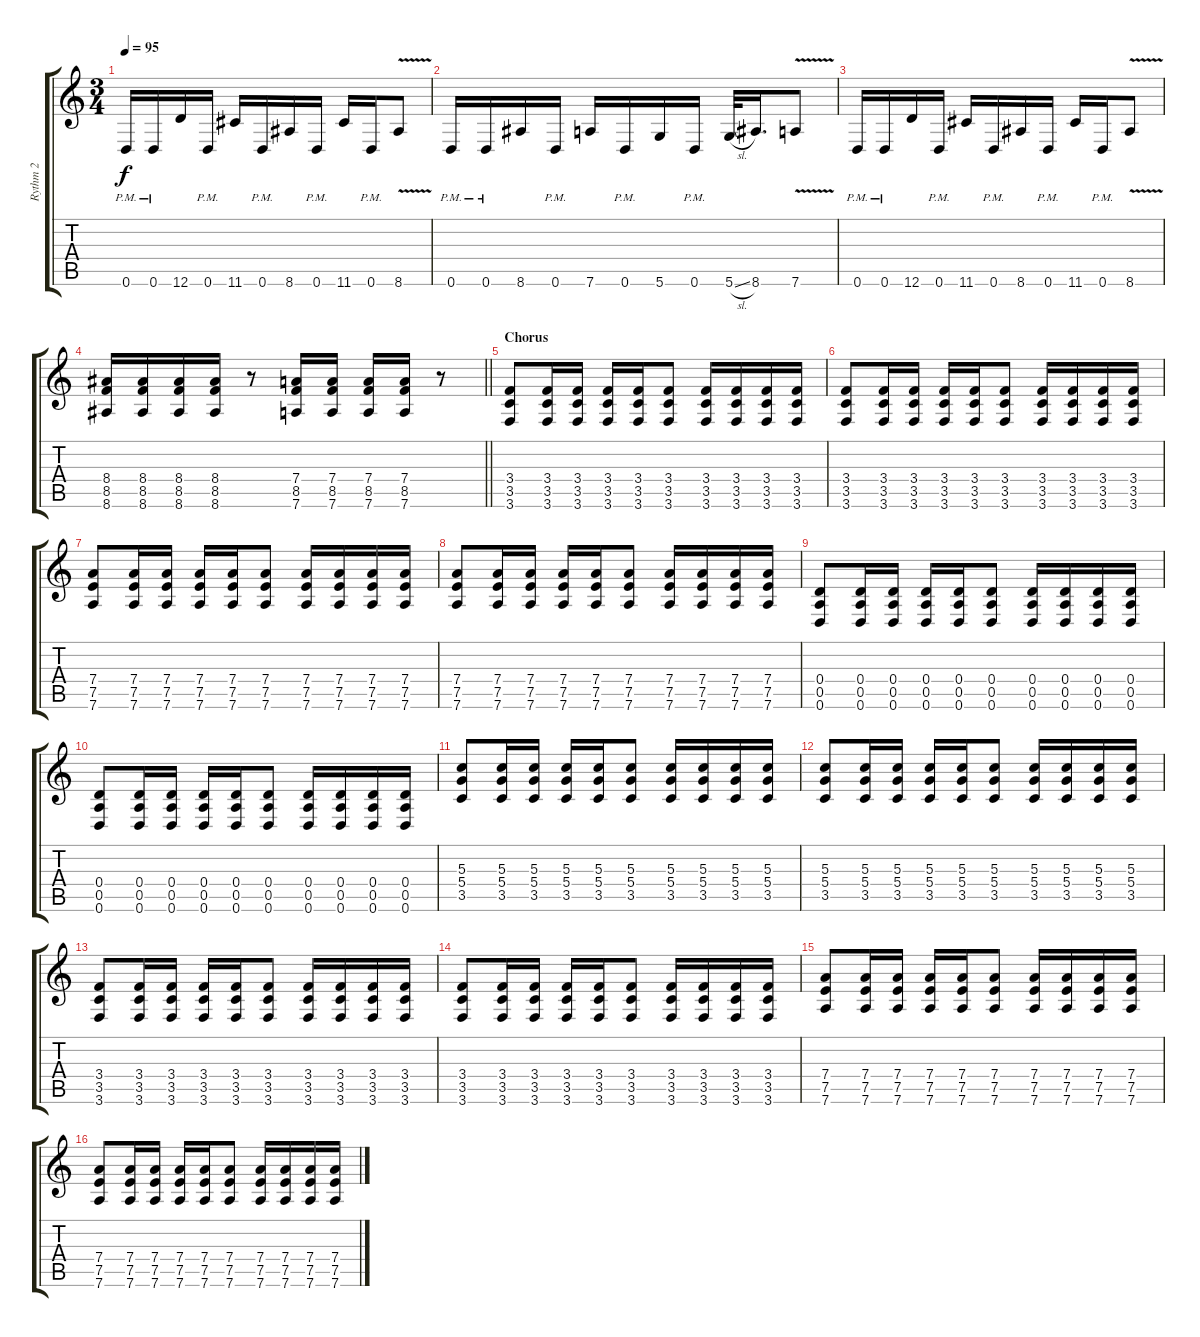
\track ("Rythm 2" "Rythm 2") {instrument overdrivenguitar}
\staff {score tabs}
\tuning (E4 B3 G3 D3 A2 D2) {hide}
\ts (3 4)
\tempo 95
\clef g2
\ks c
0.6{pm}.16{dy f} 0.6{pm}.16 12.6.16 0.6{pm}.16 11.6.16 0.6{pm}.16 8.6.16 0.6{pm}.16 11.6.16 0.6{pm}.16 8.6{v}.8 |
0.6{pm}.16 0.6{pm}.16 8.6.16 0.6{pm}.16 7.6.16 0.6{pm}.16 5.6.16 0.6{pm}.16 5.6{sl}.32 8.6.16{d} 7.6{v}.8 |
0.6{pm}.16 0.6{pm}.16 12.6.16 0.6{pm}.16 11.6.16 0.6{pm}.16 8.6.16 0.6{pm}.16 11.6.16 0.6{pm}.16 8.6{v}.8 |
\barLineRight lightlight
(8.4 8.5 8.6).16 (8.4 8.5 8.6).16 (8.4 8.5 8.6).16 (8.4 8.5 8.6).16 r.8 (7.4 8.5 7.6).16 (7.4 8.5 7.6).16 (7.4 8.5 7.6).16 (7.4 8.5 7.6).16 r.8 |
\section ("" "Chorus")
(3.4 3.5 3.6).8 (3.4 3.5 3.6).16 (3.4 3.5 3.6).16 (3.4 3.5 3.6).16 (3.4 3.5 3.6).16 (3.4 3.5 3.6).8 (3.4 3.5 3.6).16 (3.4 3.5 3.6).16 (3.4 3.5 3.6).16 (3.4 3.5 3.6).16 |
(3.4 3.5 3.6).8 (3.4 3.5 3.6).16 (3.4 3.5 3.6).16 (3.4 3.5 3.6).16 (3.4 3.5 3.6).16 (3.4 3.5 3.6).8 (3.4 3.5 3.6).16 (3.4 3.5 3.6).16 (3.4 3.5 3.6).16 (3.4 3.5 3.6).16 |
(7.4 7.5 7.6).8 (7.4 7.5 7.6).16 (7.4 7.5 7.6).16 (7.4 7.5 7.6).16 (7.4 7.5 7.6).16 (7.4 7.5 7.6).8 (7.4 7.5 7.6).16 (7.4 7.5 7.6).16 (7.4 7.5 7.6).16 (7.4 7.5 7.6).16 |
(7.4 7.5 7.6).8 (7.4 7.5 7.6).16 (7.4 7.5 7.6).16 (7.4 7.5 7.6).16 (7.4 7.5 7.6).16 (7.4 7.5 7.6).8 (7.4 7.5 7.6).16 (7.4 7.5 7.6).16 (7.4 7.5 7.6).16 (7.4 7.5 7.6).16 |
(0.4 0.5 0.6).8 (0.4 0.5 0.6).16 (0.4 0.5 0.6).16 (0.4 0.5 0.6).16 (0.4 0.5 0.6).16 (0.4 0.5 0.6).8 (0.4 0.5 0.6).16 (0.4 0.5 0.6).16 (0.4 0.5 0.6).16 (0.4 0.5 0.6).16 |
(0.4 0.5 0.6).8 (0.4 0.5 0.6).16 (0.4 0.5 0.6).16 (0.4 0.5 0.6).16 (0.4 0.5 0.6).16 (0.4 0.5 0.6).8 (0.4 0.5 0.6).16 (0.4 0.5 0.6).16 (0.4 0.5 0.6).16 (0.4 0.5 0.6).16 |
(5.3 5.4 3.5).8 (5.3 5.4 3.5).16 (5.3 5.4 3.5).16 (5.3 5.4 3.5).16 (5.3 5.4 3.5).16 (5.3 5.4 3.5).8 (5.3 5.4 3.5).16 (5.3 5.4 3.5).16 (5.3 5.4 3.5).16 (5.3 5.4 3.5).16 |
(5.3 5.4 3.5).8 (5.3 5.4 3.5).16 (5.3 5.4 3.5).16 (5.3 5.4 3.5).16 (5.3 5.4 3.5).16 (5.3 5.4 3.5).8 (5.3 5.4 3.5).16 (5.3 5.4 3.5).16 (5.3 5.4 3.5).16 (5.3 5.4 3.5).16 |
(3.4 3.5 3.6).8 (3.4 3.5 3.6).16 (3.4 3.5 3.6).16 (3.4 3.5 3.6).16 (3.4 3.5 3.6).16 (3.4 3.5 3.6).8 (3.4 3.5 3.6).16 (3.4 3.5 3.6).16 (3.4 3.5 3.6).16 (3.4 3.5 3.6).16 |
(3.4 3.5 3.6).8 (3.4 3.5 3.6).16 (3.4 3.5 3.6).16 (3.4 3.5 3.6).16 (3.4 3.5 3.6).16 (3.4 3.5 3.6).8 (3.4 3.5 3.6).16 (3.4 3.5 3.6).16 (3.4 3.5 3.6).16 (3.4 3.5 3.6).16 |
(7.4 7.5 7.6).8 (7.4 7.5 7.6).16 (7.4 7.5 7.6).16 (7.4 7.5 7.6).16 (7.4 7.5 7.6).16 (7.4 7.5 7.6).8 (7.4 7.5 7.6).16 (7.4 7.5 7.6).16 (7.4 7.5 7.6).16 (7.4 7.5 7.6).16 |
(7.4 7.5 7.6).8 (7.4 7.5 7.6).16 (7.4 7.5 7.6).16 (7.4 7.5 7.6).16 (7.4 7.5 7.6).16 (7.4 7.5 7.6).8 (7.4 7.5 7.6).16 (7.4 7.5 7.6).16 (7.4 7.5 7.6).16 (7.4 7.5 7.6).16
